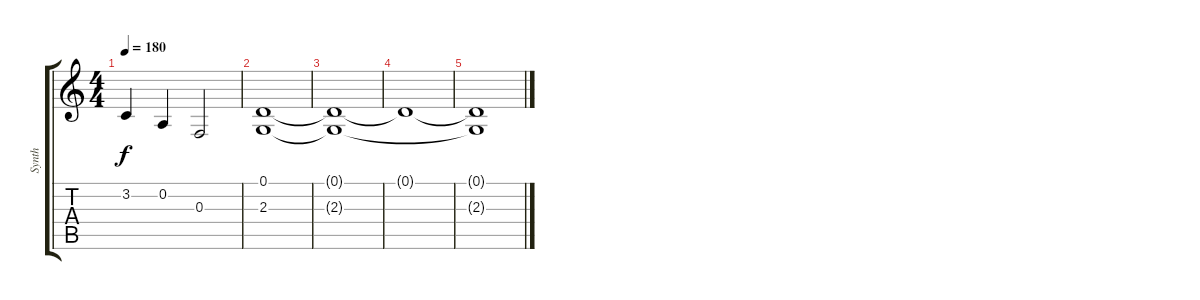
\track ("Synth" "Synth") {instrument stringensemble1}
\staff {score tabs}
\tuning (D4 A3 F3 C3 G2 D2) {hide}
\ts (4 4)
\tempo 180
\clef g2
\ks c
3.2.4{dy f} 0.2.4 0.3.2 |
(0.1 2.3).1 |
(0.1{t} 2.3{t}).1 |
0.1{t}.1 |
(0.1{t} 2.3{t}).1
